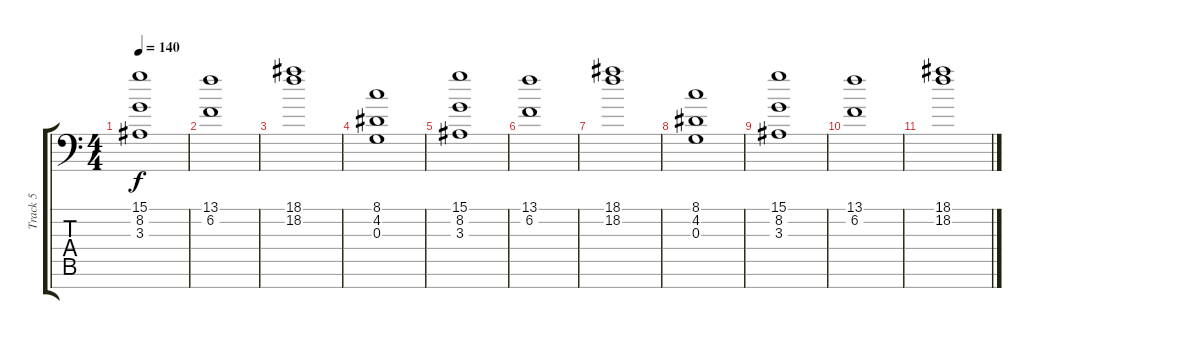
\track ("Track 5" "Track 5") {instrument stringensemble1}
\staff {score tabs}
\tuning (E4 B3 G3 D3 A2 E2 C-1) {hide}
\ts (4 4)
\tempo 140
\clef f4
\ks c
(15.1 8.2 3.3).1{dy f} |
(13.1 6.2).1 |
(18.1 18.2).1 |
(8.1 4.2 0.3).1 |
(15.1 8.2 3.3).1 |
(13.1 6.2).1 |
(18.1 18.2).1 |
(8.1 4.2 0.3).1 |
(15.1 8.2 3.3).1 |
(13.1 6.2).1 |
(18.1 18.2).1
